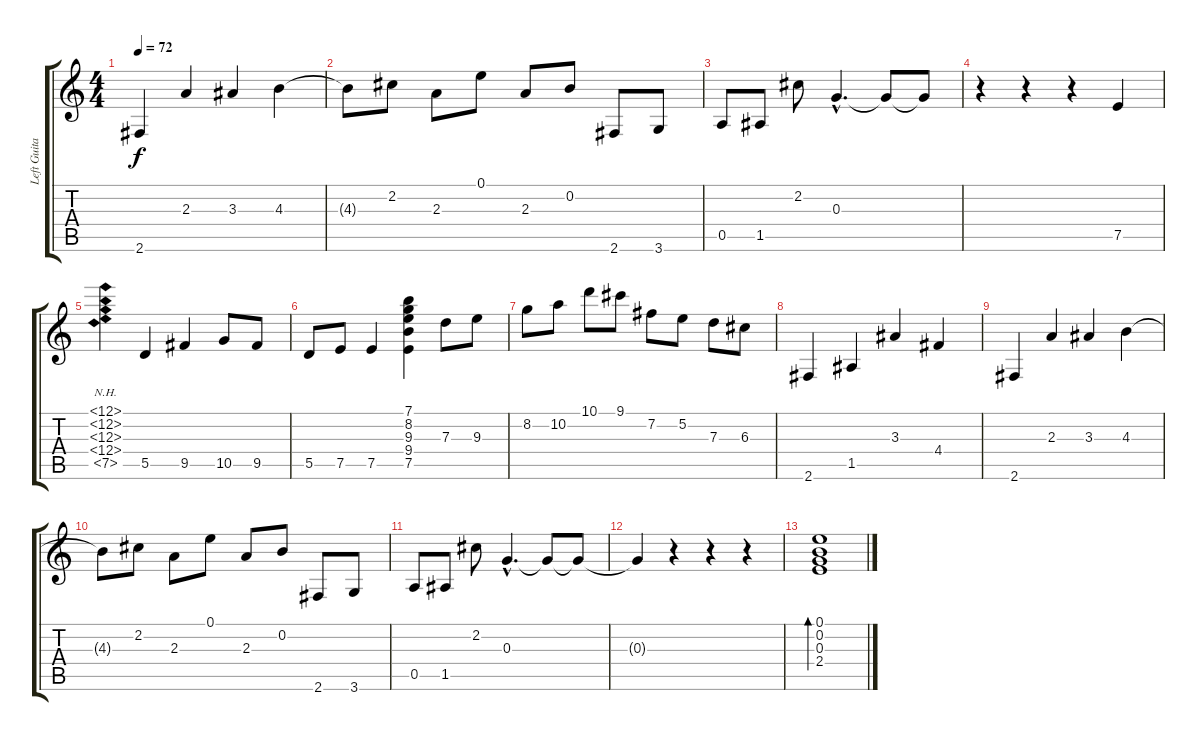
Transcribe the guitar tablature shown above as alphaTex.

\track ("Left Guitar" "Left Guita") {instrument electricguitarclean}
\staff {score tabs}
\tuning (E4 B3 G3 D3 A2 E2) {hide}
\ts (4 4)
\tempo 72
\clef g2
\ks c
2.6.4{dy f} 2.3.4 3.3.4 4.3.4 |
4.3{t}.8 2.2.8 2.3.8 0.1.8 2.3.8 0.2.8 2.6.8 3.6.8 |
0.5.8 1.5.8 2.2.8 0.3{hac}.4{d} 0.3{t}.8 0.3{t}.8 |
r.4 r.4 r.4 7.5.4 |
(12.1{nh} 12.2{nh} 12.3{nh} 12.4{nh} 7.5{nh}).4 5.5.4 9.5.4 10.5.8 9.5.8 |
5.5.8 7.5.8 7.5.4 (7.1 8.2 9.3 9.4 7.5).4 7.3.8 9.3.8 |
8.2.8 10.2.8 10.1.8 9.1.8 7.2.8 5.2.8 7.3.8 6.3.8 |
2.6.4 1.5.4 3.3.4 4.4.4 |
2.6.4 2.3.4 3.3.4 4.3.4 |
4.3{t}.8 2.2.8 2.3.8 0.1.8 2.3.8 0.2.8 2.6.8 3.6.8 |
0.5.8 1.5.8 2.2.8 0.3{hac}.4{d} 0.3{t}.8 0.3{t}.8 |
0.3{t}.4 r.4 r.4 r.4 |
\section ("" "")
(0.1 0.2 0.3 2.4).1{bd 120}
